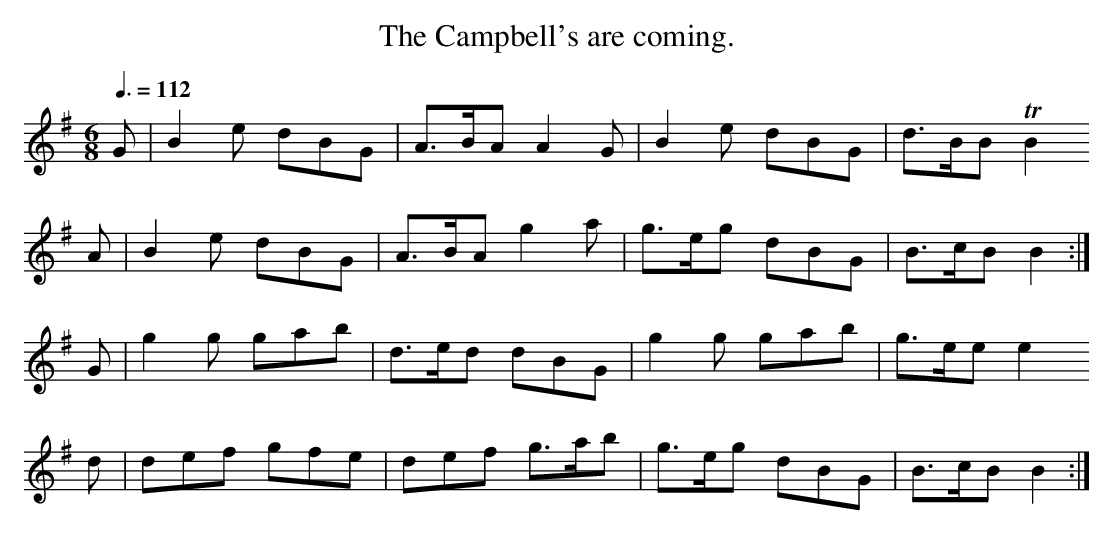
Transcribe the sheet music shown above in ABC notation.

X:1
T:The Campbell's are coming.
M:6/8
L:1/8
Q:3/8=112
K:G
G | B2e dBG | A>BA A2G | B2e dBG | d>BB TB2
A | B2e dBG | A>BA g2a | g>eg dBG | B>cB B2 :|
G | g2g gab | d>ed dBG | g2g gab | g>ee e2
d | def gfe | def g>ab | g>eg dBG | B>cB B2 :|
